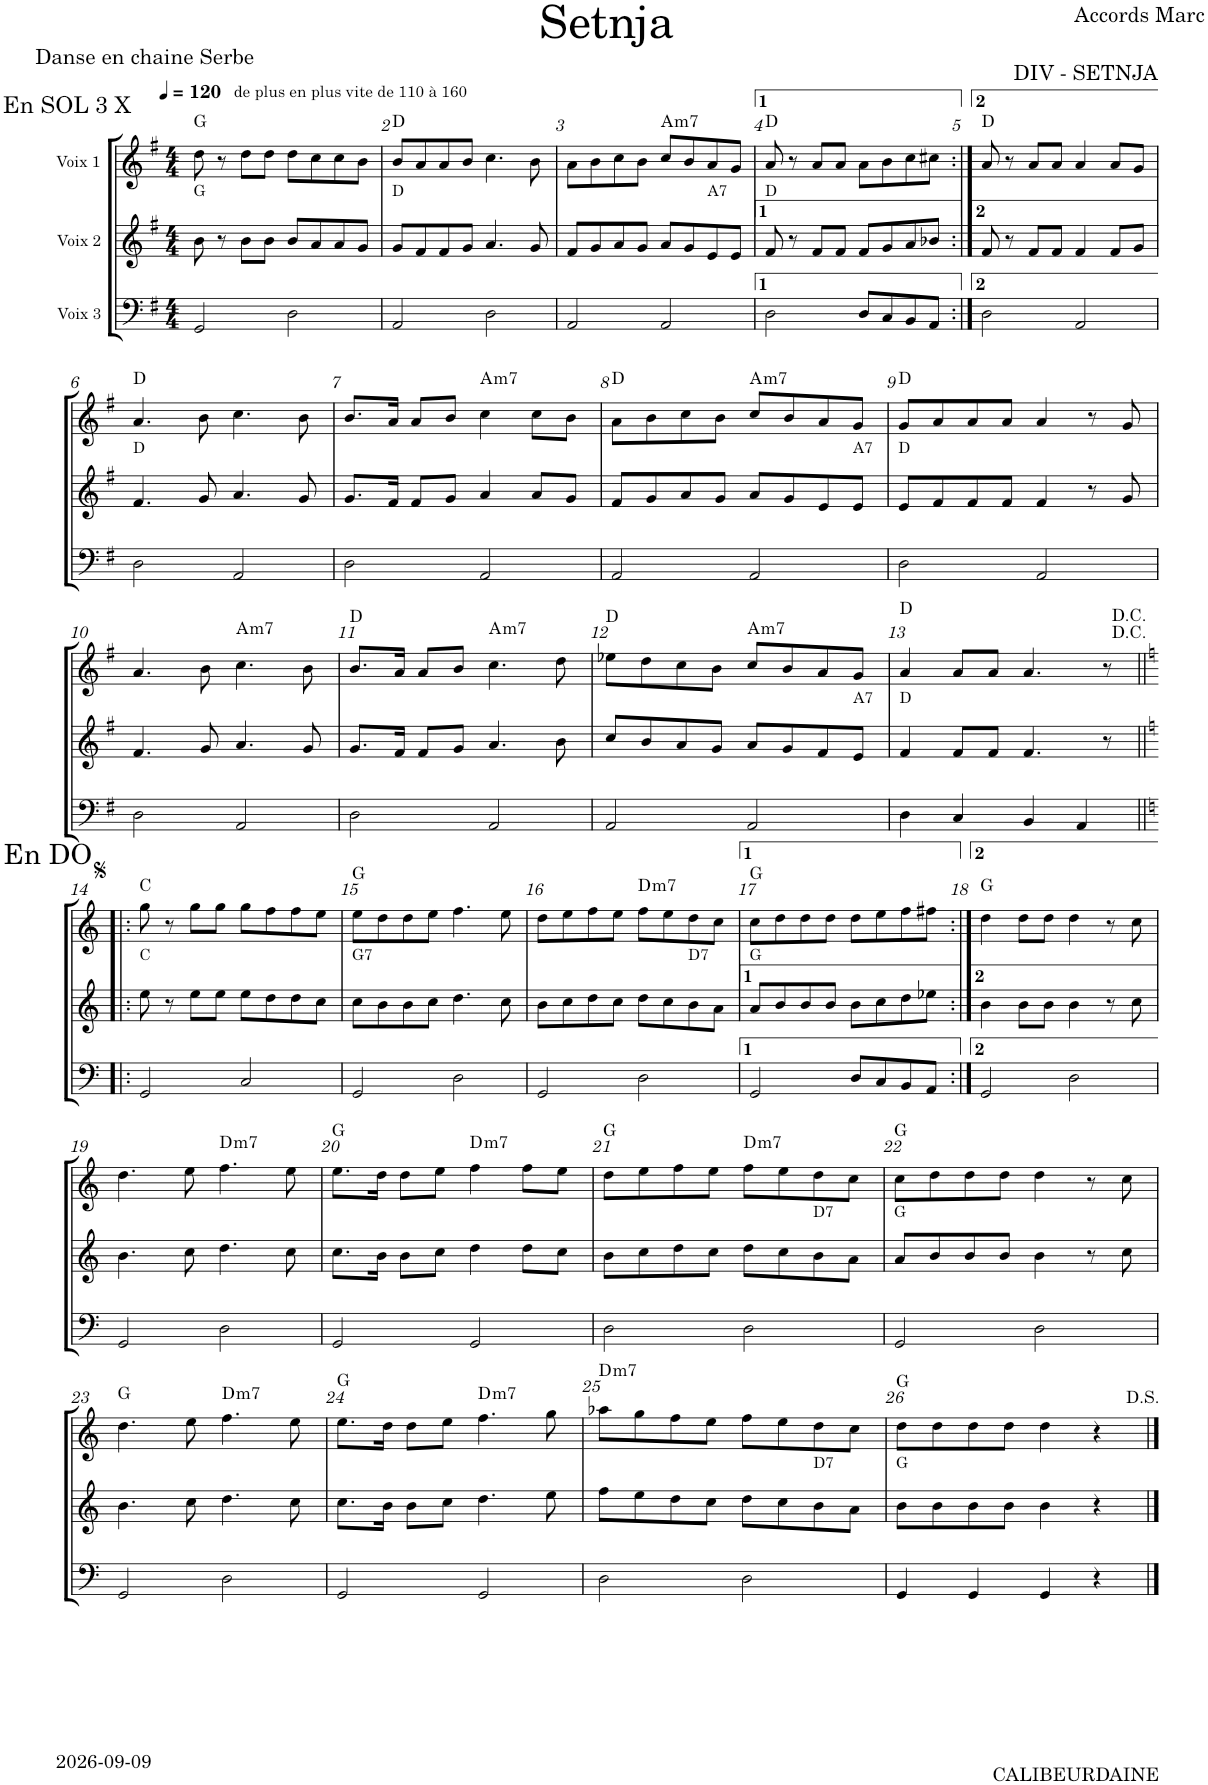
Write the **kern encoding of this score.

**kern	**kern	**kern	**harte
*part3	*part2	*part1	*part1
*staff3	*staff2	*staff1	*
*I"Voix 3	*I"Voix 2	*I"Voix 1	*
*clefF4	*clefG2	*clefG2	*
*k[f#]	*k[f#]	*k[f#]	*
*G:	*G:	*G:	*
*M4/4	*M4/4	*M4/4	*
*MM120	*MM120	*MM120	*
=1	=1	=1	=1
!	!	!LO:TX:a:t=En SOL 3 X	!
!	!	!LO:TX:b:t=G	!
!	!	!LO:TX:a:t=de plus en plus vite de 110 à 160	!
2GG/	8b\	8dd\	G:maj
.	8r	8r	.
.	8b\L	8dd\L	.
.	8b\J	8dd\J	.
2D\	8b/L	8dd\L	.
.	8a/	8cc\	.
.	8a/	8cc\	.
.	8g/J	8b\J	.
=2	=2	=2	=2
!	!	!LO:TX:b:t=D	!
2AA/	8g/L	8b/L	D:maj
.	8f#/	8a/	.
.	8f#/	8a/	.
.	8g/J	8b/J	.
2D\	4.a/	4.cc\	.
.	8g/	8b\	.
=3	=3	=3	=3
2AA/	8f#/L	8a\L	D:maj
.	8g/	8b\	.
.	8a/	8cc\	.
.	8g/J	8b\J	.
!	!	!	!LO:H:kt=m7
2AA/	8a/L	8cc/L	A:min7
.	8g/	8b/	.
!	!	!LO:TX:b:t=A7	!
.	8e/	8a/	.
.	8e/J	8g/J	.
=4	=4	=4	=4
!	!	!LO:TX:b:t=D	!
2D\	8f#/	8a/	D:maj
.	8r	8r	.
.	8f#/L	8a/L	.
.	8f#/J	8a/J	.
8D/L	8f#/L	8a\L	.
8C/	8g/	8b\	.
8BB/	8a/	8cc\	.
8AA/J	8b-X/J	8cc#X\J	.
=5:|!	=5:|!	=5:|!	=5:|!
2D\	8f#/	8a/	D:maj
.	8r	8r	.
.	8f#/L	8a/L	.
.	8f#/J	8a/J	.
2AA/	4f#/	4a/	.
.	8f#/L	8a/L	.
.	8g/J	8g/J	.
!!LO:LB:g=z
=6	=6	=6	=6
!	!	!LO:TX:b:t=D	!
2D\	4.f#/	4.a/	D:maj
.	8g/	8b\	.
2AA/	4.a/	4.cc\	.
.	8g/	8b\	.
=7	=7	=7	=7
2D\	8.g/L	8.b/L	D:maj
.	16f#/Jk	16a/Jk	.
.	8f#/L	8a/L	.
.	8g/J	8b/J	.
!	!	!	!LO:H:kt=m7
2AA/	4a/	4cc\	A:min7
.	8a/L	8cc\L	.
.	8g/J	8b\J	.
=8	=8	=8	=8
2AA/	8f#/L	8a\L	D:maj
.	8g/	8b\	.
.	8a/	8cc\	.
.	8g/J	8b\J	.
!	!	!	!LO:H:kt=m7
2AA/	8a/L	8cc/L	A:min7
.	8g/	8b/	.
.	8e/	8a/	.
!	!	!LO:TX:b:t=A7	!
.	8e/J	8g/J	.
=9	=9	=9	=9
!	!	!LO:TX:b:t=D	!
2D\	8e/L	8g/L	D:maj
.	8f#/	8a/	.
.	8f#/	8a/	.
.	8f#/J	8a/J	.
2AA/	4f#/	4a/	.
.	8r	8r	.
.	8g/	8g/	.
!!LO:LB:g=z
=10	=10	=10	=10
2D\	4.f#/	4.a/	D:maj
.	8g/	8b\	.
!	!	!	!LO:H:kt=m7
2AA/	4.a/	4.cc\	A:min7
.	8g/	8b\	.
=11	=11	=11	=11
2D\	8.g/L	8.b/L	D:maj
.	16f#/Jk	16a/Jk	.
.	8f#/L	8a/L	.
.	8g/J	8b/J	.
!	!	!	!LO:H:kt=m7
2AA/	4.a/	4.cc\	A:min7
.	8b\	8dd\	.
=12	=12	=12	=12
2AA/	8cc/L	8ee-X\L	D:maj
.	8b/	8dd\	.
.	8a/	8cc\	.
.	8g/J	8b\J	.
!	!	!	!LO:H:kt=m7
2AA/	8a/L	8cc/L	A:min7
.	8g/	8b/	.
.	8f#/	8a/	.
!	!	!LO:TX:b:t=A7	!
.	8e/J	8g/J	.
=13	=13	=13	=13
!	!	!LO:TX:b:t=D	!LO:H:n=1:kt=N.C.
4D\	4f#/	4a/	N D:maj
4C/	8f#/L	8a/L	.
.	8f#/J	8a/J	.
4BB/	4.f#/	4.a/	.
4AA/	.	.	.
.	8r	8r	.
!!LO:LB:g=z
=14!|:	=14!|:	=14!|:	=14!|:
*k[]	*k[]	*k[]	*
*C:	*C:	*C:	*
!	!	!LO:TX:b:t=C	!
!	!	!LO:TX:a:t=En DO	!
2GG/	8ee\	8gg\	C:maj
.	8r	8r	.
.	8ee\L	8gg\L	.
.	8ee\J	8gg\J	.
2C/	8ee\L	8gg\L	.
.	8dd\	8ff\	.
.	8dd\	8ff\	.
.	8cc\J	8ee\J	.
=15	=15	=15	=15
!	!	!LO:TX:b:t=G7	!
2GG/	8cc\L	8ee\L	G:maj
.	8b\	8dd\	.
.	8b\	8dd\	.
.	8cc\J	8ee\J	.
2D\	4.dd\	4.ff\	.
.	8cc\	8ee\	.
=16	=16	=16	=16
2GG/	8b\L	8dd\L	G:maj
.	8cc\	8ee\	.
.	8dd\	8ff\	.
.	8cc\J	8ee\J	.
!	!	!	!LO:H:kt=m7
2D\	8dd\L	8ff\L	D:min7
.	8cc\	8ee\	.
!	!	!LO:TX:b:t=D7	!
.	8b\	8dd\	.
.	8a\J	8cc\J	.
=17	=17	=17	=17
!	!	!LO:TX:b:t=G	!
2GG/	8a/L	8cc\L	G:maj
.	8b/	8dd\	.
.	8b/	8dd\	.
.	8b/J	8dd\J	.
8D/L	8b\L	8dd\L	.
8C/	8cc\	8ee\	.
8BB/	8dd\	8ff\	.
8AA/J	8ee-X\J	8ff#X\J	.
=18:|!	=18:|!	=18:|!	=18:|!
2GG/	4b\	4dd\	G:maj
.	8b\L	8dd\L	.
.	8b\J	8dd\J	.
2D\	4b\	4dd\	.
.	8r	8r	.
.	8cc\	8cc\	.
!!LO:LB:g=z
=19	=19	=19	=19
2GG/	4.b\	4.dd\	G:maj
.	8cc\	8ee\	.
!	!	!	!LO:H:kt=m7
2D\	4.dd\	4.ff\	D:min7
.	8cc\	8ee\	.
=20	=20	=20	=20
2GG/	8.cc\L	8.ee\L	G:maj
.	16b\Jk	16dd\Jk	.
.	8b\L	8dd\L	.
.	8cc\J	8ee\J	.
!	!	!	!LO:H:kt=m7
2GG/	4dd\	4ff\	D:min7
.	8dd\L	8ff\L	.
.	8cc\J	8ee\J	.
=21	=21	=21	=21
2D\	8b\L	8dd\L	G:maj
.	8cc\	8ee\	.
.	8dd\	8ff\	.
.	8cc\J	8ee\J	.
!	!	!	!LO:H:kt=m7
2D\	8dd\L	8ff\L	D:min7
.	8cc\	8ee\	.
!	!	!LO:TX:b:t=D7	!
.	8b\	8dd\	.
.	8a\J	8cc\J	.
=22	=22	=22	=22
!	!	!LO:TX:b:t=G	!
2GG/	8a/L	8cc\L	G:maj
.	8b/	8dd\	.
.	8b/	8dd\	.
.	8b/J	8dd\J	.
2D\	4b\	4dd\	.
.	8r	8r	.
.	8cc\	8cc\	.
!!LO:LB:g=z
=23	=23	=23	=23
2GG/	4.b\	4.dd\	G:maj
.	8cc\	8ee\	.
!	!	!	!LO:H:kt=m7
2D\	4.dd\	4.ff\	D:min7
.	8cc\	8ee\	.
=24	=24	=24	=24
2GG/	8.cc\L	8.ee\L	G:maj
.	16b\Jk	16dd\Jk	.
.	8b\L	8dd\L	.
.	8cc\J	8ee\J	.
!	!	!	!LO:H:kt=m7
2GG/	4.dd\	4.ff\	D:min7
.	8ee\	8gg\	.
=25	=25	=25	=25
!	!	!	!LO:H:kt=m7
2D\	8ff\L	8aa-X\L	D:min7
.	8ee\	8gg\	.
.	8dd\	8ff\	.
.	8cc\J	8ee\J	.
2D\	8dd\L	8ff\L	.
.	8cc\	8ee\	.
!	!	!LO:TX:b:t=D7	!
.	8b\	8dd\	.
.	8a\J	8cc\J	.
=26	=26	=26	=26
!	!	!LO:TX:b:t=G	!
4GG/	8b\L	8dd\L	G:maj
.	8b\	8dd\	.
4GG/	8b\	8dd\	.
.	8b\J	8dd\J	.
4GG/	4b\	4dd\	.
4r	4r	4r	.
==	==	==	==
*-	*-	*-	*-
